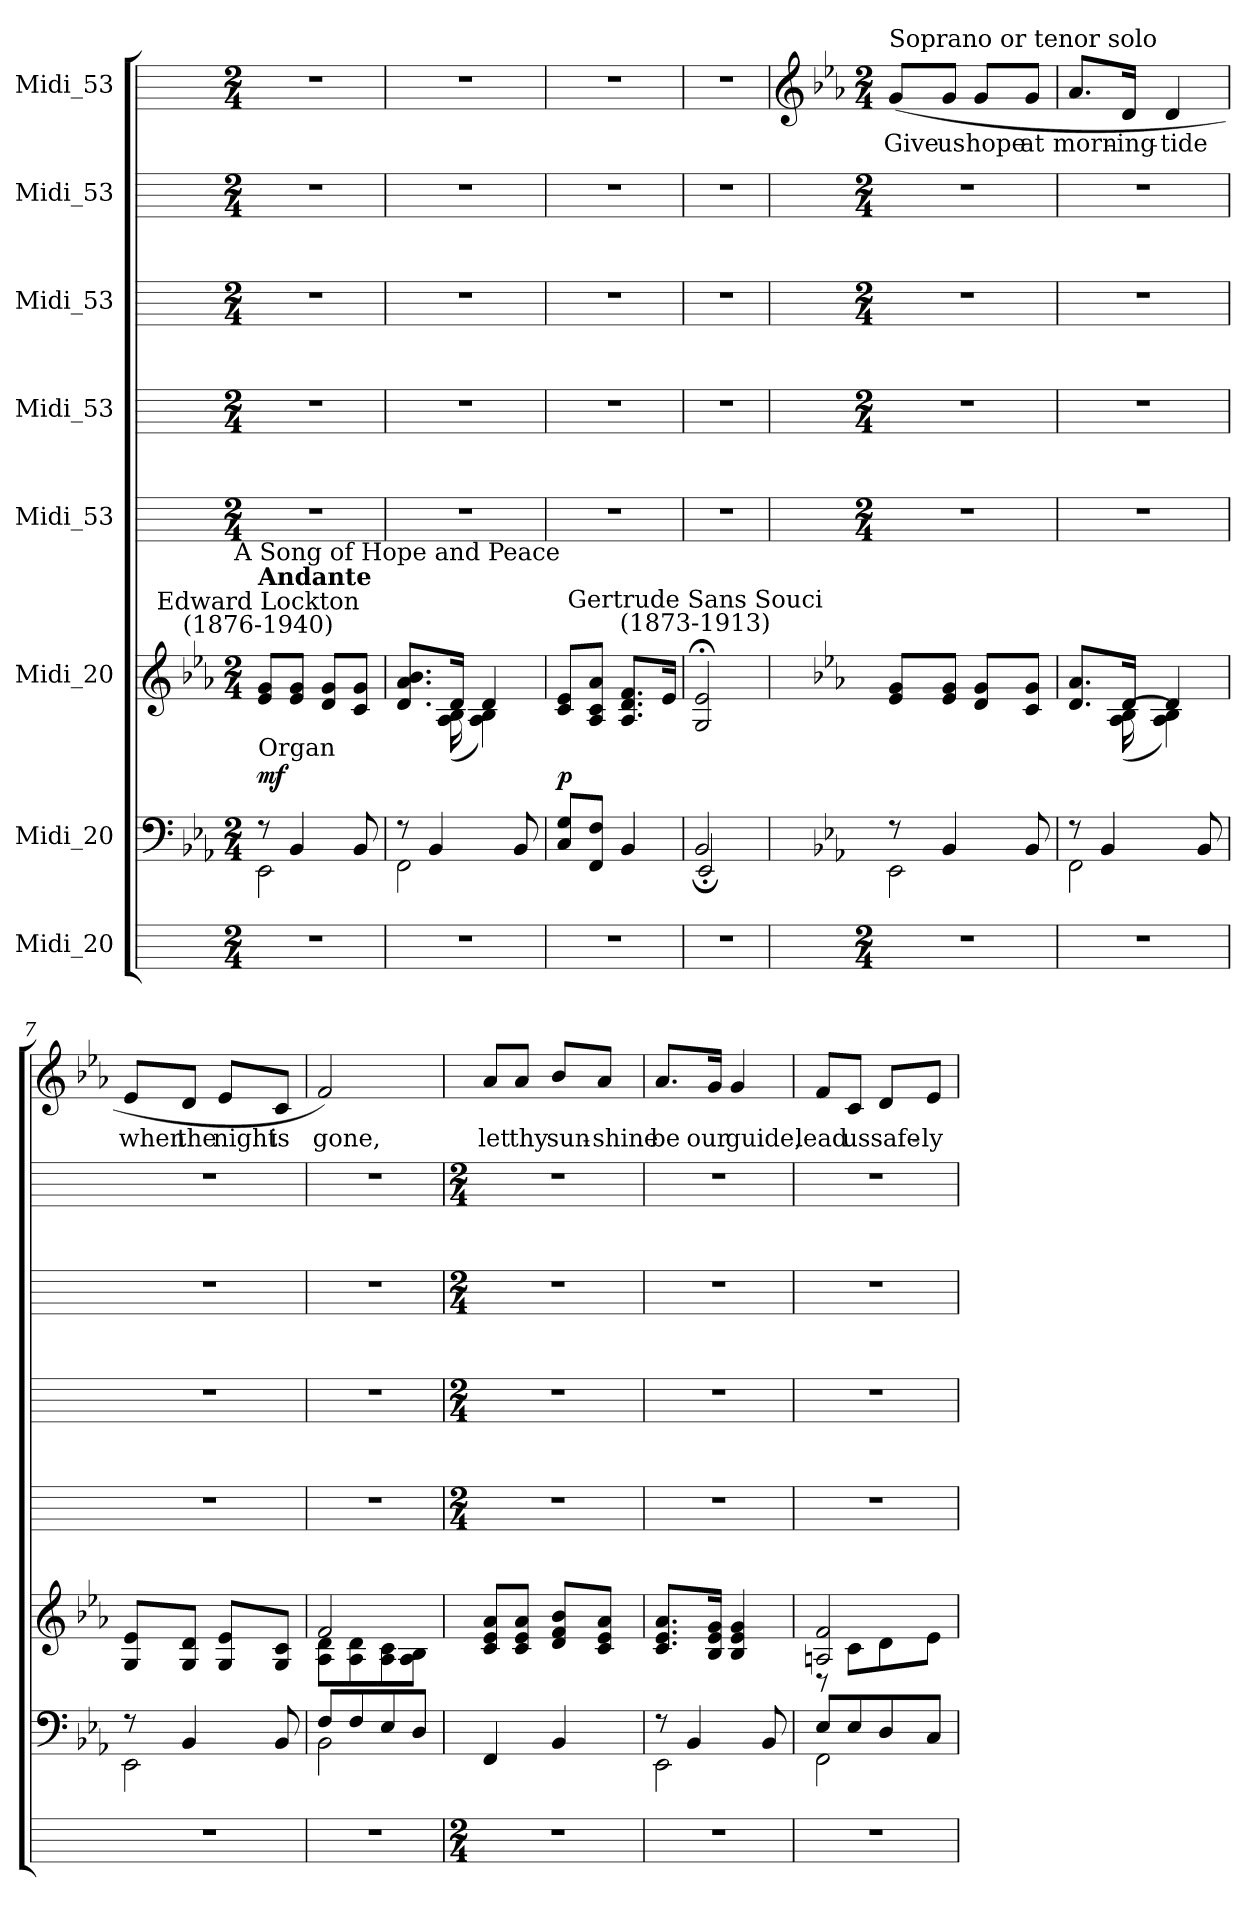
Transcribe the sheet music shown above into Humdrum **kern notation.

**kern	**kern	**dynam	**kern	**kern	**kern	**kern	**kern	**kern	**text
*part8	*part7	*part7	*part6	*part5	*part4	*part3	*part2	*part1	*part1
*staff8	*staff7	*staff7	*staff6	*staff5	*staff4	*staff3	*staff2	*staff1	*staff1
*I"Midi_20	*I"Midi_20	*	*I"Midi_20	*I"Midi_53	*I"Midi_53	*I"Midi_53	*I"Midi_53	*I"Midi_53	*
*	*clefF4	*	*clefG2	*	*	*	*	*	*
*	*k[b-e-a-]	*	*k[b-e-a-]	*	*	*	*	*	*
*	*E-:	*	*E-:	*	*	*	*	*	*
*M2/4	*M2/4	*	*M2/4	*M2/4	*M2/4	*M2/4	*M2/4	*M2/4	*
=1	=1	=1	=1	=1	=1	=1	=1	=1	=1
*	*^	*	*^	*	*	*	*	*	*
!	!	!	!	!LO:TX:a:cj:t=Edward Lockton\n(1876-1940)	!	!	!	!	!	!	!
!	!	!	!	!LO:TX:a:B:t=Andante	!	!	!	!	!	!	!
!	!LO:TX:a:t=Organ	!	!	!	!	!	!	!	!	!	!
!	!	!	!LO:DY:a	!	!	!	!	!	!	!	!
2r	8r	2EE-\	mf	8e-/ 8g/L	2ryy	2r	2r	2r	2r	2r	.
.	4BB-/	.	.	8e-/ 8g/J	.	.	.	.	.	.	.
.	.	.	.	8d/ 8g/L	.	.	.	.	.	.	.
.	8BB-/	.	.	8c/ 8g/J	.	.	.	.	.	.	.
=2	=2	=2	=2	=2	=2	=2	=2	=2	=2	=2	=2
!	!	!	!	!LO:TX:a:cj:t=A Song of Hope and Peace	!	!	!	!	!	!	!
2r	8r	2FF\	.	8.d/ 8.a-/ 8.b-/L	8.ryy	2r	2r	2r	2r	2r	.
.	4BB-/	.	.	.	.	.	.	.	.	.	.
.	.	.	.	16d/J	(<16A-\ 16B-\	.	.	.	.	.	.
.	.	.	.	4d/	4A-\ 4B-\)	.	.	.	.	.	.
.	8BB-/	.	.	.	.	.	.	.	.	.	.
=3	=3	=3	=3	=3	=3	=3	=3	=3	=3	=3	=3
!	!	!	!LO:DY:a	!	!	!	!	!	!	!	!
2r	8C/ 8G/L	2ryy	p	8c/ 8e-/L	2ryy	2r	2r	2r	2r	2r	.
.	8FF/ 8F/J	.	.	8A-/ 8c/ 8a-/J	.	.	.	.	.	.	.
.	4BB-/	.	.	8.A-/ 8.d/ 8.f/L	.	.	.	.	.	.	.
.	.	.	.	16e-/J	.	.	.	.	.	.	.
=4	=4	=4	=4	=4	=4	=4	=4	=4	=4	=4	=4
!	!	!	!	!LO:TX:a:cj:t=Gertrude Sans Souci\n(1873-1913)	!	!	!	!	!	!	!
2r	2BB-/	2EE-;</	.	2G/;< 2e-/;<	2ryy	2r	2r	2r	2r	2r	.
!!LO:LB:g=z
=5	=5	=5	=5	=5	=5	=5	=5	=5	=5	=5	=5
*	*	*	*	*	*	*	*	*	*	*clefG2	*
*	*	*	*	*	*	*	*	*	*	*k[b-e-a-]	*
*	*	*	*	*	*	*	*	*	*	*E-:	*
*M2/4	*	*	*	*	*	*M2/4	*M2/4	*M2/4	*M2/4	*M2/4	*
!	!	!	!	!	!	!	!	!	!	!LO:TX:a:t=Soprano or tenor solo	!
!	!	!	!	!	!	!	!	!	!	!	!LO:LY:b
2r	8r	2EE-\	.	8e-/ 8g/L	2ryy	2r	2r	2r	2r	(>8g/L	Give
!	!	!	!	!	!	!	!	!	!	!	!LO:LY:b
.	4BB-/	.	.	8e-/ 8g/J	.	.	.	.	.	8g/J	us
!	!	!	!	!	!	!	!	!	!	!	!LO:LY:b
.	.	.	.	8d/ 8g/L	.	.	.	.	.	8g/L	hope
!	!	!	!	!	!	!	!	!	!	!	!LO:LY:b
.	8BB-/	.	.	8c/ 8g/J	.	.	.	.	.	8g/J	at
=6	=6	=6	=6	=6	=6	=6	=6	=6	=6	=6	=6
!	!	!	!	!	!	!	!	!	!	!	!LO:LY:b
2r	8r	2FF\	.	8.d/ 8.a-/L	8.ryy	2r	2r	2r	2r	8.a-/L	morn-
.	4BB-/	.	.	.	.	.	.	.	.	.	.
!	!	!	!	!	!	!	!	!	!	!	!LO:LY:b
.	.	.	.	16d/J	(<(<16A-\ 16B-\	.	.	.	.	16d/Jk	-ing-
!	!	!	!	!	!	!	!	!	!	!	!LO:LY:b
.	.	.	.	4d/	4A-\ 4B-\))	.	.	.	.	4d	-tide
.	8BB-/	.	.	.	.	.	.	.	.	.	.
=7	=7	=7	=7	=7	=7	=7	=7	=7	=7	=7	=7
!	!	!	!	!	!	!	!	!	!	!	!LO:LY:b
2r	8r	2EE-\	.	8G/ 8e-/L	2ryy	2r	2r	2r	2r	8e-/L	when
!	!	!	!	!	!	!	!	!	!	!	!LO:LY:b
.	4BB-/	.	.	8G/ 8d/J	.	.	.	.	.	8d/J	the
!	!	!	!	!	!	!	!	!	!	!	!LO:LY:b
.	.	.	.	8G/ 8e-/L	.	.	.	.	.	8e-/L	night
!	!	!	!	!	!	!	!	!	!	!	!LO:LY:b
.	8BB-/	.	.	8G/ 8c/J	.	.	.	.	.	8c/J	is
=8	=8	=8	=8	=8	=8	=8	=8	=8	=8	=8	=8
!	!	!	!	!	!	!	!	!	!	!	!LO:LY:b
2r	8F/L	2BB-\	.	2f/	8A-\ 8d\L	2r	2r	2r	2r	2f)	gone,
.	8F/	.	.	.	8A-\ 8d\	.	.	.	.	.	.
.	8E-/	.	.	.	8A-\ 8c\	.	.	.	.	.	.
.	8D/J	.	.	.	8A-\ 8B-\J	.	.	.	.	.	.
!!LO:LB:g=z
=9	=9	=9	=9	=9	=9	=9	=9	=9	=9	=9	=9
*M2/4	*	*	*	*	*	*M2/4	*M2/4	*M2/4	*M2/4	*	*
!	!	!	!	!	!	!	!	!	!	!	!LO:LY:b
2r	4FF/	2ryy	.	8c/ 8e-/ 8a-/L	2ryy	2r	2r	2r	2r	8a-/L	let
!	!	!	!	!	!	!	!	!	!	!	!LO:LY:b
.	.	.	.	8c/ 8e-/ 8a-/J	.	.	.	.	.	8a-/J	thy
!	!	!	!	!	!	!	!	!	!	!	!LO:LY:b
.	4BB-/	.	.	8d/ 8f/ 8b-/L	.	.	.	.	.	8b-/L	sun-
!	!	!	!	!	!	!	!	!	!	!	!LO:LY:b
.	.	.	.	8c/ 8e-/ 8a-/J	.	.	.	.	.	8a-/J	-shine
=10	=10	=10	=10	=10	=10	=10	=10	=10	=10	=10	=10
!	!	!	!	!	!	!	!	!	!	!	!LO:LY:b
2r	8r	2EE-\	.	8.c/ 8.e-/ 8.a-/L	2ryy	2r	2r	2r	2r	8.a-/L	be
.	4BB-/	.	.	.	.	.	.	.	.	.	.
!	!	!	!	!	!	!	!	!	!	!	!LO:LY:b
.	.	.	.	16B-/ 16e-/ 16g/J	.	.	.	.	.	16g/Jk	our
!	!	!	!	!	!	!	!	!	!	!	!LO:LY:b
.	.	.	.	4B-/ 4e-/ 4g/	.	.	.	.	.	4g	guide,
.	8BB-/	.	.	.	.	.	.	.	.	.	.
=11	=11	=11	=11	=11	=11	=11	=11	=11	=11	=11	=11
!	!	!	!	!	!	!	!	!	!	!	!LO:LY:b
2r	8E-/L	2FF\	.	2An/ 2f/	8r	2r	2r	2r	2r	8f/L	lead
!	!	!	!	!	!	!	!	!	!	!	!LO:LY:b
.	8E-/	.	.	.	8c\L	.	.	.	.	8c/J	us
!	!	!	!	!	!	!	!	!	!	!	!LO:LY:b
.	8D/	.	.	.	8d\	.	.	.	.	8d/L	safe-
!	!	!	!	!	!	!	!	!	!	!	!LO:LY:b
.	8C/J	.	.	.	8e-\J	.	.	.	.	8e-/J	-ly
*	*v	*v	*	*	*	*	*	*	*	*	*
*	*	*	*v	*v	*	*	*	*	*	*
=	=	=	=	=	=	=	=	=	=
*-	*-	*-	*-	*-	*-	*-	*-	*-	*-
